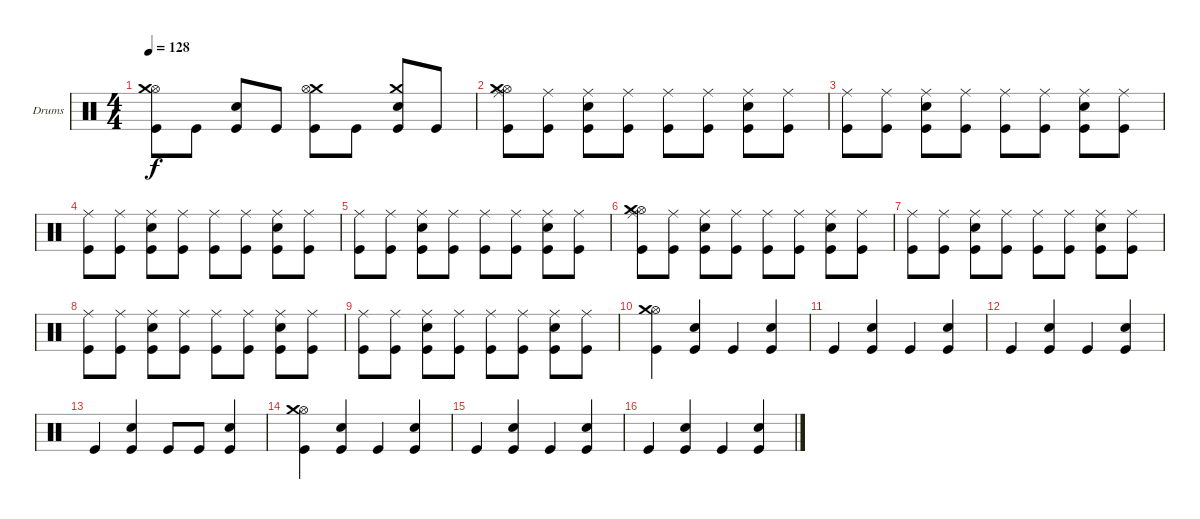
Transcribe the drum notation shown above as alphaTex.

\bracketExtendMode groupsimilarinstruments
\firstSystemTrackNameOrientation horizontal
\otherSystemsTrackNameOrientation horizontal
\track ("Drumkit" "Drums") {instrument percussion}
\staff {score}
\articulation defaults
\ts (4 4)
\tempo 128
\clef neutral
\scale
0.333333
\ks c
("Hi-Hat (open)" "Kick (hit)" "Crash medium (hit)").8{dy f} "Kick (hit)".8 ("Snare (hit) 2" "Kick (hit)").8 "Kick (hit)".8 ("Kick (hit)" "Crash medium (hit)" "Hi-Hat (open)").8 "Kick (hit)".8 ("Snare (hit) 2" "Kick (hit)" "Crash medium (hit)").8 "Kick (hit)".8 |
\scale
0.333333 ("Hi-Hat (open)" "Kick (hit)" "Crash medium (hit)" "Ride (middle)").8 ("Kick (hit)" "Ride (middle)").8 ("Snare (hit) 2" "Kick (hit)" "Ride (middle)").8 ("Kick (hit)" "Ride (middle)").8 ("Kick (hit)" "Ride (middle)").8 ("Kick (hit)" "Ride (middle)").8 ("Snare (hit) 2" "Kick (hit)" "Ride (middle)").8 ("Kick (hit)" "Ride (middle)").8 |
\scale
0.333333 ("Kick (hit)" "Ride (middle)").8 ("Kick (hit)" "Ride (middle)").8 ("Snare (hit) 2" "Kick (hit)" "Ride (middle)").8 ("Kick (hit)" "Ride (middle)").8 ("Kick (hit)" "Ride (middle)").8 ("Kick (hit)" "Ride (middle)").8 ("Snare (hit) 2" "Kick (hit)" "Ride (middle)").8 ("Kick (hit)" "Ride (middle)").8 |
\scale
0.333333 ("Kick (hit)" "Ride (middle)").8 ("Kick (hit)" "Ride (middle)").8 ("Snare (hit) 2" "Kick (hit)" "Ride (middle)").8 ("Kick (hit)" "Ride (middle)").8 ("Kick (hit)" "Ride (middle)").8 ("Kick (hit)" "Ride (middle)").8 ("Snare (hit) 2" "Kick (hit)" "Ride (middle)").8 ("Kick (hit)" "Ride (middle)").8 |
\scale
0.333333 ("Kick (hit)" "Ride (middle)").8 ("Kick (hit)" "Ride (middle)").8 ("Snare (hit) 2" "Kick (hit)" "Ride (middle)").8 ("Kick (hit)" "Ride (middle)").8 ("Kick (hit)" "Ride (middle)").8 ("Kick (hit)" "Ride (middle)").8 ("Snare (hit) 2" "Kick (hit)" "Ride (middle)").8 ("Kick (hit)" "Ride (middle)").8 |
\scale
0.333333 ("Hi-Hat (open)" "Kick (hit)" "Crash medium (hit)" "Ride (middle)").8 ("Kick (hit)" "Ride (middle)").8 ("Snare (hit) 2" "Kick (hit)" "Ride (middle)").8 ("Kick (hit)" "Ride (middle)").8 ("Kick (hit)" "Ride (middle)").8 ("Kick (hit)" "Ride (middle)").8 ("Snare (hit) 2" "Kick (hit)" "Ride (middle)").8 ("Kick (hit)" "Ride (middle)").8 |
\scale
0.333333 ("Kick (hit)" "Ride (middle)").8 ("Kick (hit)" "Ride (middle)").8 ("Snare (hit) 2" "Kick (hit)" "Ride (middle)").8 ("Kick (hit)" "Ride (middle)").8 ("Kick (hit)" "Ride (middle)").8 ("Kick (hit)" "Ride (middle)").8 ("Snare (hit) 2" "Kick (hit)" "Ride (middle)").8 ("Kick (hit)" "Ride (middle)").8 |
\scale
0.333333 ("Kick (hit)" "Ride (middle)").8 ("Kick (hit)" "Ride (middle)").8 ("Snare (hit) 2" "Kick (hit)" "Ride (middle)").8 ("Kick (hit)" "Ride (middle)").8 ("Kick (hit)" "Ride (middle)").8 ("Kick (hit)" "Ride (middle)").8 ("Snare (hit) 2" "Kick (hit)" "Ride (middle)").8 ("Kick (hit)" "Ride (middle)").8 |
\scale
0.333333 ("Kick (hit)" "Ride (middle)").8 ("Kick (hit)" "Ride (middle)").8 ("Snare (hit) 2" "Kick (hit)" "Ride (middle)").8 ("Kick (hit)" "Ride (middle)").8 ("Kick (hit)" "Ride (middle)").8 ("Kick (hit)" "Ride (middle)").8 ("Snare (hit) 2" "Kick (hit)" "Ride (middle)").8 ("Kick (hit)" "Ride (middle)").8 |
\scale
0.333333 ("Kick (hit)" "Hi-Hat (open)" "Crash medium (hit)").4 ("Snare (hit) 2" "Kick (hit)").4 "Kick (hit)".4 ("Snare (hit) 2" "Kick (hit)").4 |
\scale
0.333333 "Kick (hit)".4 ("Snare (hit) 2" "Kick (hit)").4 "Kick (hit)".4 ("Snare (hit) 2" "Kick (hit)").4 |
\scale
0.333333 "Kick (hit)".4 ("Snare (hit) 2" "Kick (hit)").4 "Kick (hit)".4 ("Snare (hit) 2" "Kick (hit)").4 |
\scale
0.333333 "Kick (hit)".4 ("Snare (hit) 2" "Kick (hit)").4 "Kick (hit)".8 "Kick (hit)".8 ("Snare (hit) 2" "Kick (hit)").4 |
\scale
0.333333 ("Kick (hit)" "Hi-Hat (open)" "Crash medium (hit)").4 ("Snare (hit) 2" "Kick (hit)").4 "Kick (hit)".4 ("Snare (hit) 2" "Kick (hit)").4 |
\scale
0.333333 "Kick (hit)".4 ("Snare (hit) 2" "Kick (hit)").4 "Kick (hit)".4 ("Snare (hit) 2" "Kick (hit)").4 |
\scale
0.333333 "Kick (hit)".4 ("Snare (hit) 2" "Kick (hit)").4 "Kick (hit)".4 ("Snare (hit) 2" "Kick (hit)").4
